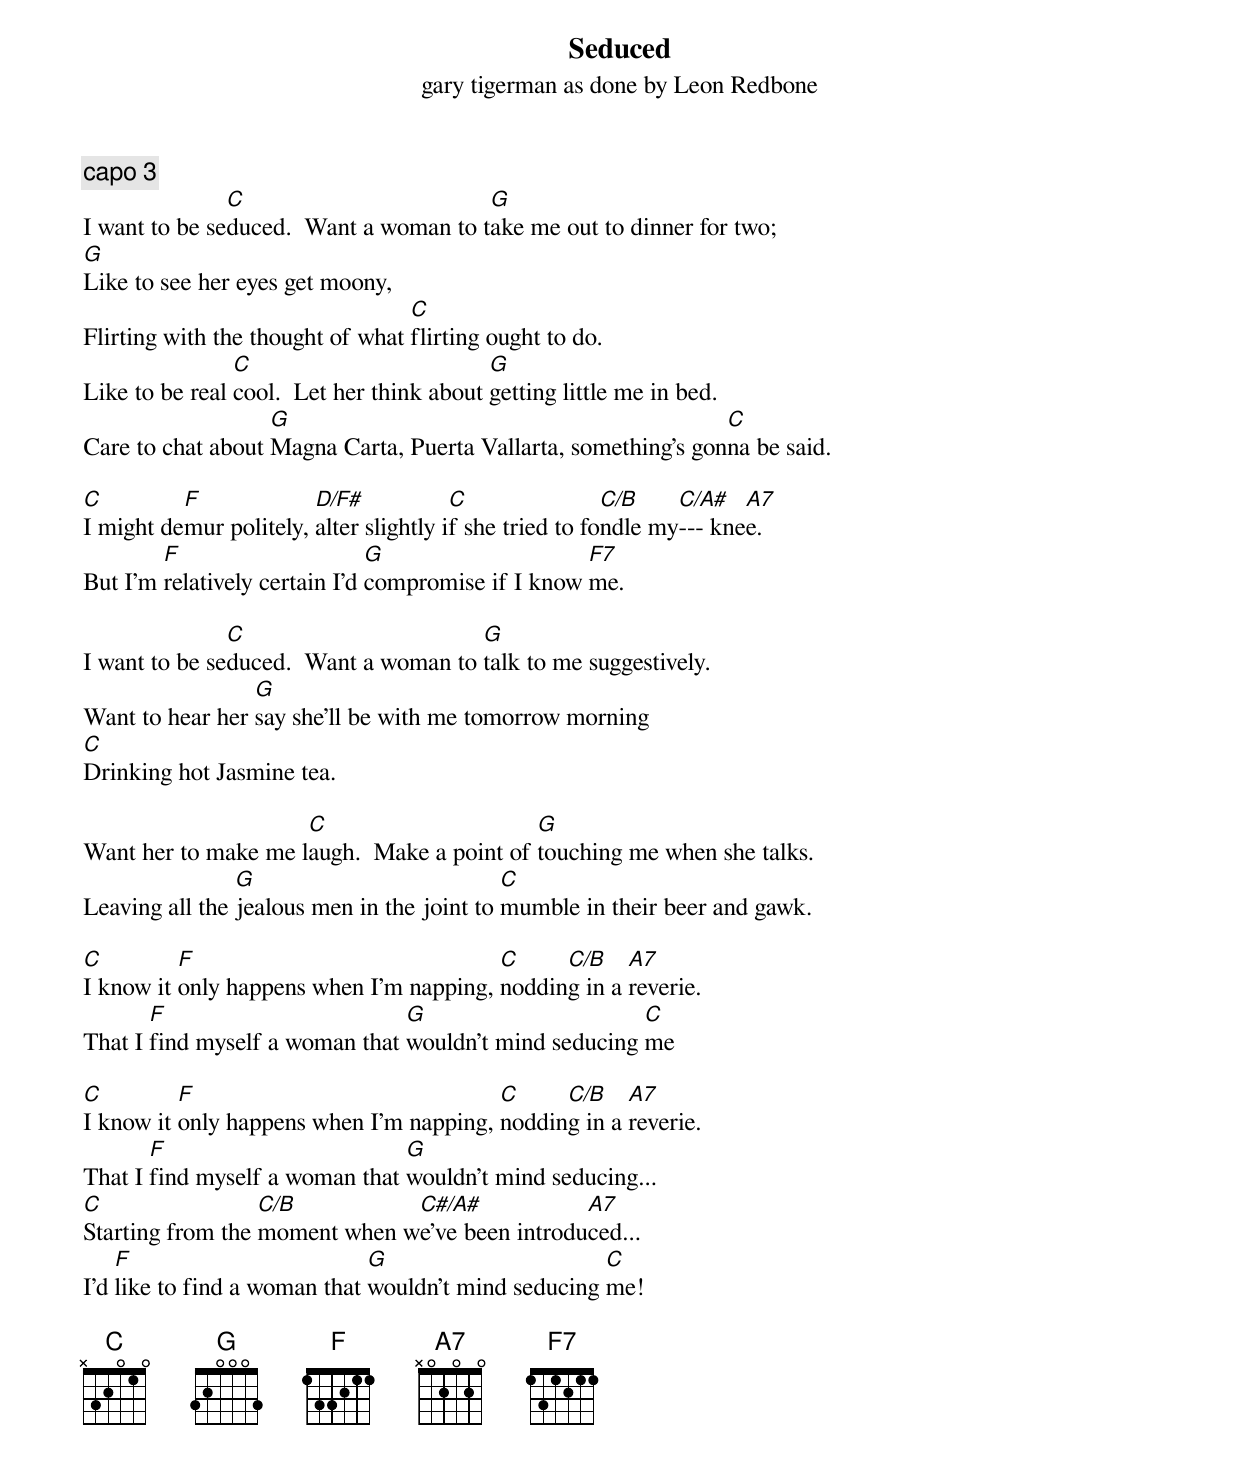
{title: Seduced}
{subtitle: gary tigerman as done by Leon Redbone}
{c:capo 3}
I want to be se[C]duced.  Want a woman to t[G]ake me out to dinner for two;
[G]Like to see her eyes get moony,
Flirting with the thought of what [C]flirting ought to do.
Like to be real [C]cool.  Let her think about [G]getting little me in bed.
Care to chat about [G]Magna Carta, Puerta Vallarta, something's gon[C]na be said.

[C]I might de[F]mur politely, [D/F#]alter slightly i[C]f she tried to fo[C/B]ndle my[C/A#]--- kne[A7]e.
But I'm [F]relatively certain I'd [G]compromise if I know [F7]me.

I want to be se[C]duced.  Want a woman to [G]talk to me suggestively.
Want to hear her [G]say she'll be with me tomorrow morning
[C]Drinking hot Jasmine tea.

Want her to make me l[C]augh.  Make a point of [G]touching me when she talks.
Leaving all the [G]jealous men in the joint to [C]mumble in their beer and gawk.

[C]I know it [F]only happens when I'm napping, [C]noddin[C/B]g in a [A7]reverie.
That I [F]find myself a woman that [G]wouldn't mind seducing [C]me

[C]I know it [F]only happens when I'm napping, [C]noddin[C/B]g in a [A7]reverie.
That I [F]find myself a woman that [G]wouldn't mind seducing...
[C]Starting from the [C/B]moment when w[C#/A#]e've been introdu[A7]ced...
I'd [F]like to find a woman that [G]wouldn't mind seducing [C]me!

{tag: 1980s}
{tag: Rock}
